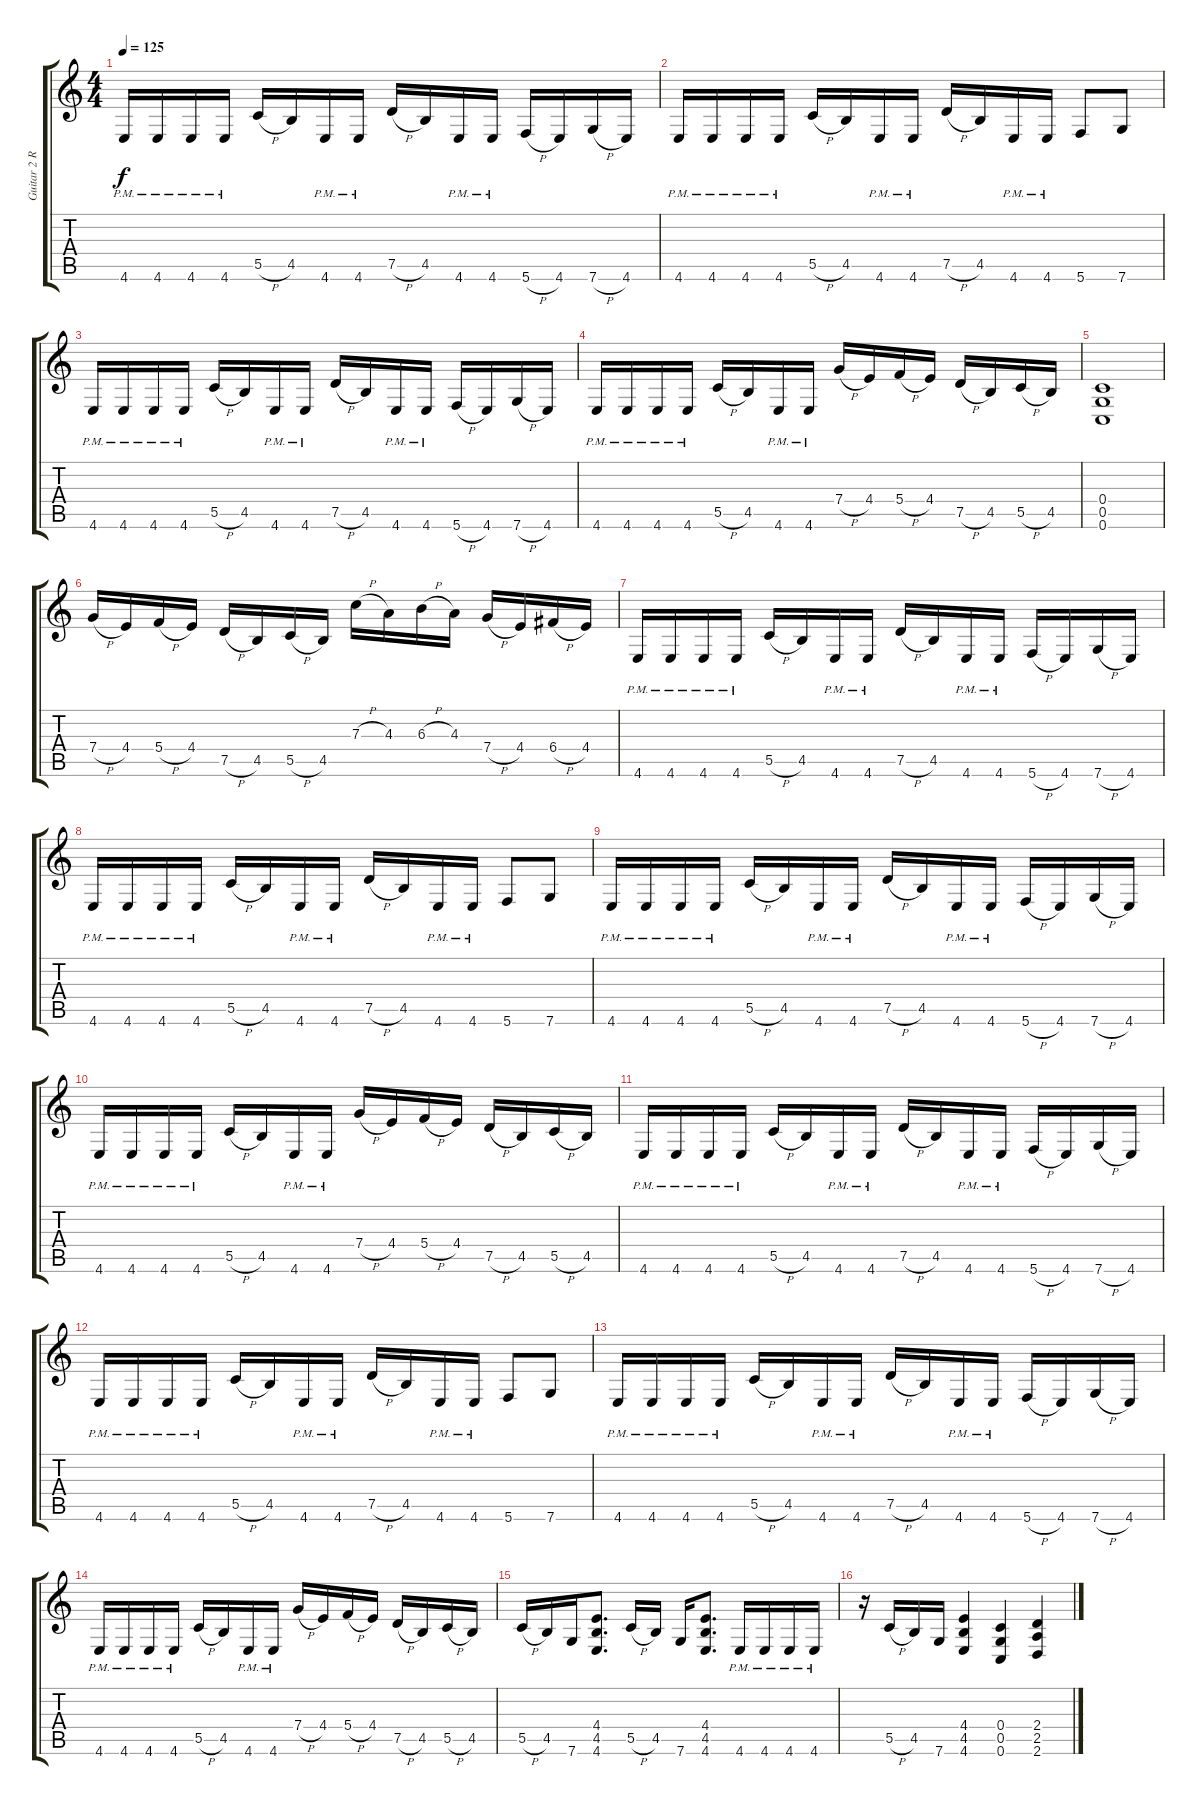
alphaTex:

\track ("Guitar 2 Right" "Guitar 2 R") {instrument distortionguitar}
\staff {score tabs}
\tuning (D4 A3 F3 C3 G2 C2) {hide}
\ts (4 4)
\tempo 125
\clef g2
\ks c
4.6{pm}.16{dy f} 4.6{pm}.16 4.6{pm}.16 4.6{pm}.16 5.5{h}.16 4.5.16 4.6{pm}.16 4.6{pm}.16 7.5{h}.16 4.5.16 4.6{pm}.16 4.6{pm}.16 5.6{h}.16 4.6.16 7.6{h}.16 4.6.16 |
4.6{pm}.16 4.6{pm}.16 4.6{pm}.16 4.6{pm}.16 5.5{h}.16 4.5.16 4.6{pm}.16 4.6{pm}.16 7.5{h}.16 4.5.16 4.6{pm}.16 4.6{pm}.16 5.6.8 7.6.8 |
4.6{pm}.16 4.6{pm}.16 4.6{pm}.16 4.6{pm}.16 5.5{h}.16 4.5.16 4.6{pm}.16 4.6{pm}.16 7.5{h}.16 4.5.16 4.6{pm}.16 4.6{pm}.16 5.6{h}.16 4.6.16 7.6{h}.16 4.6.16 |
4.6{pm}.16 4.6{pm}.16 4.6{pm}.16 4.6{pm}.16 5.5{h}.16 4.5.16 4.6{pm}.16 4.6{pm}.16 7.4{h}.16 4.4.16 5.4{h}.16 4.4.16 7.5{h}.16 4.5.16 5.5{h}.16 4.5.16 |
(0.4 0.5 0.6).1 |
7.4{h}.16 4.4.16 5.4{h}.16 4.4.16 7.5{h}.16 4.5.16 5.5{h}.16 4.5.16 7.3{h}.16 4.3.16 6.3{h}.16 4.3.16 7.4{h}.16 4.4.16 6.4{h}.16 4.4.16 |
4.6{pm}.16 4.6{pm}.16 4.6{pm}.16 4.6{pm}.16 5.5{h}.16 4.5.16 4.6{pm}.16 4.6{pm}.16 7.5{h}.16 4.5.16 4.6{pm}.16 4.6{pm}.16 5.6{h}.16 4.6.16 7.6{h}.16 4.6.16 |
4.6{pm}.16 4.6{pm}.16 4.6{pm}.16 4.6{pm}.16 5.5{h}.16 4.5.16 4.6{pm}.16 4.6{pm}.16 7.5{h}.16 4.5.16 4.6{pm}.16 4.6{pm}.16 5.6.8 7.6.8 |
4.6{pm}.16 4.6{pm}.16 4.6{pm}.16 4.6{pm}.16 5.5{h}.16 4.5.16 4.6{pm}.16 4.6{pm}.16 7.5{h}.16 4.5.16 4.6{pm}.16 4.6{pm}.16 5.6{h}.16 4.6.16 7.6{h}.16 4.6.16 |
4.6{pm}.16 4.6{pm}.16 4.6{pm}.16 4.6{pm}.16 5.5{h}.16 4.5.16 4.6{pm}.16 4.6{pm}.16 7.4{h}.16 4.4.16 5.4{h}.16 4.4.16 7.5{h}.16 4.5.16 5.5{h}.16 4.5.16 |
4.6{pm}.16 4.6{pm}.16 4.6{pm}.16 4.6{pm}.16 5.5{h}.16 4.5.16 4.6{pm}.16 4.6{pm}.16 7.5{h}.16 4.5.16 4.6{pm}.16 4.6{pm}.16 5.6{h}.16 4.6.16 7.6{h}.16 4.6.16 |
4.6{pm}.16 4.6{pm}.16 4.6{pm}.16 4.6{pm}.16 5.5{h}.16 4.5.16 4.6{pm}.16 4.6{pm}.16 7.5{h}.16 4.5.16 4.6{pm}.16 4.6{pm}.16 5.6.8 7.6.8 |
4.6{pm}.16 4.6{pm}.16 4.6{pm}.16 4.6{pm}.16 5.5{h}.16 4.5.16 4.6{pm}.16 4.6{pm}.16 7.5{h}.16 4.5.16 4.6{pm}.16 4.6{pm}.16 5.6{h}.16 4.6.16 7.6{h}.16 4.6.16 |
4.6{pm}.16 4.6{pm}.16 4.6{pm}.16 4.6{pm}.16 5.5{h}.16 4.5.16 4.6{pm}.16 4.6{pm}.16 7.4{h}.16 4.4.16 5.4{h}.16 4.4.16 7.5{h}.16 4.5.16 5.5{h}.16 4.5.16 |
5.5{h}.16 4.5.16 7.6.16 (4.4 4.5 4.6).8{d} 5.5{h}.16 4.5.16 7.6.16 (4.4 4.5 4.6).8{d} 4.6{pm}.16 4.6{pm}.16 4.6{pm}.16 4.6{pm}.16 |
r.16 5.5{h}.16 4.5.16 7.6.16 (4.4 4.5 4.6).4 (0.4 0.5 0.6).4 (2.4 2.5 2.6).4
